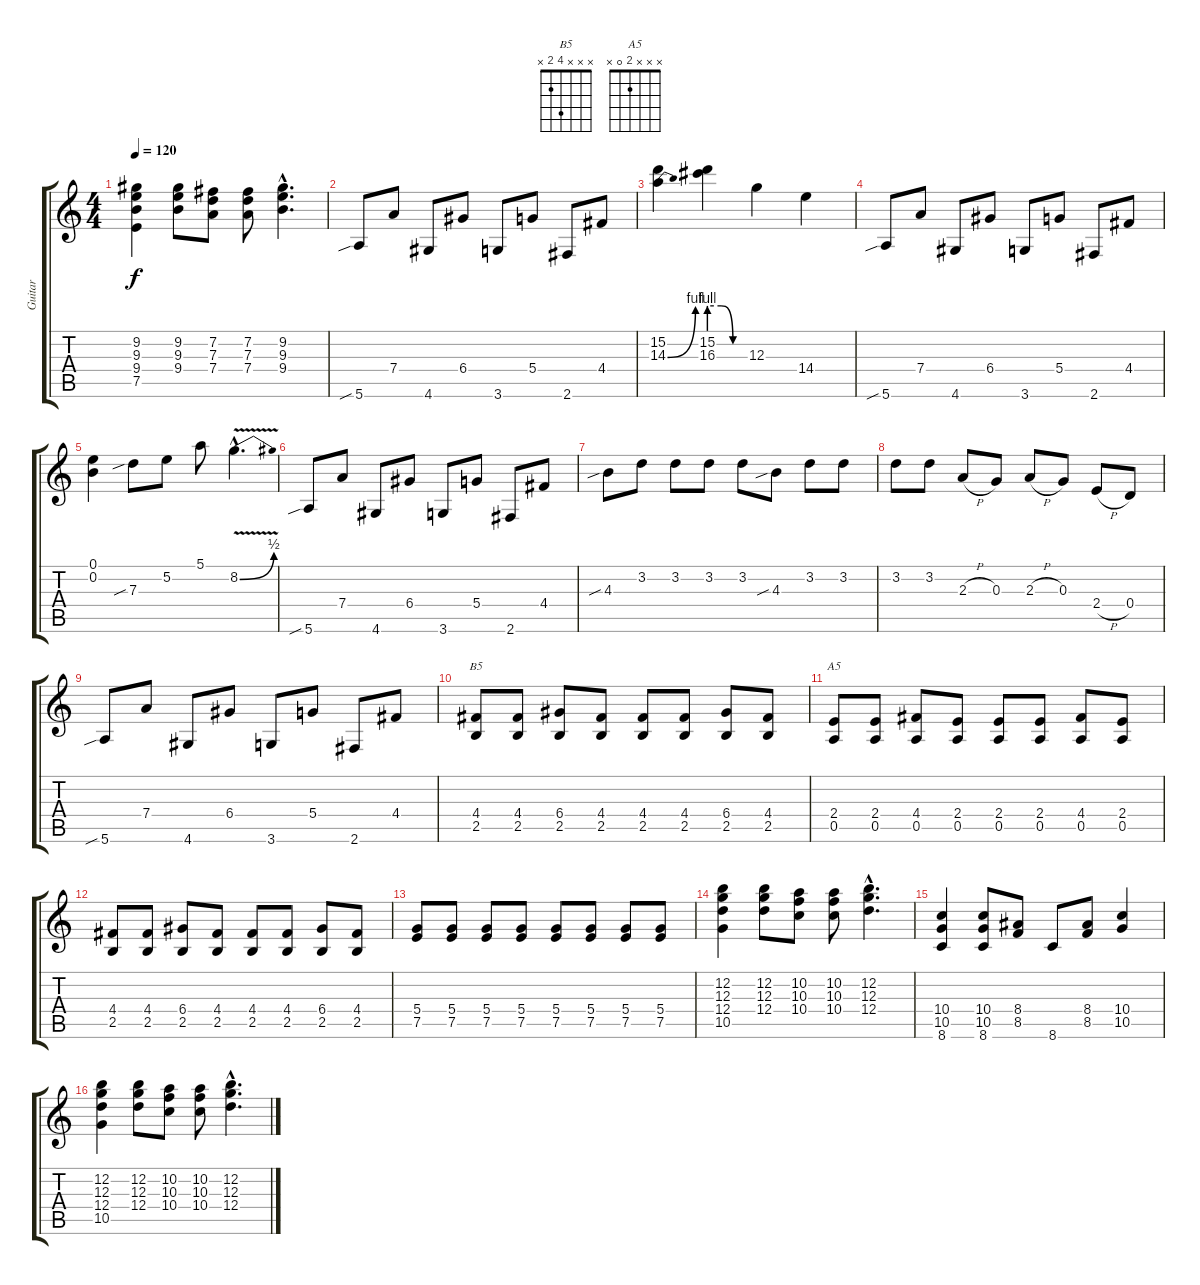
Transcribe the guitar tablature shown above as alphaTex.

\track ("Guitar" "Guitar") {instrument distortionguitar}
\staff {score tabs}
\tuning (E4 B3 G3 D3 A2 E2) {hide}
\chord ("B5" x x x 4 2 x)
\chord ("A5" x x x 2 0 x)
\ts (4 4)
\tempo 120
\clef g2
\ks c
(9.2 9.3 9.4 7.5).4{dy f} (9.2 9.3 9.4).8 (7.2 7.3 7.4).8 (7.2 7.3 7.4).8 (9.2{hac} 9.3{hac} 9.4{hac}).4{d} |
5.6{sib}.8 7.4.8 4.6.8 6.4.8 3.6.8 5.4.8 2.6.8 4.4.8 |
(15.2 14.3{be (bend 0 0 60 4)}).4 (15.2 16.3{be (custom 0 4 20 4 40 0 60 0)}).4 12.3.4 14.4.4 |
5.6{sib}.8 7.4.8 4.6.8 6.4.8 3.6.8 5.4.8 2.6.8 4.4.8 |
(0.1 0.2).4 7.3{sib}.8 5.2.8 5.1.8 8.2{be (bend 0 0 60 2) v hac}.4{d} |
5.6{sib}.8 7.4.8 4.6.8 6.4.8 3.6.8 5.4.8 2.6.8 4.4.8 |
4.3{sib}.8 3.2.8 3.2.8 3.2.8 3.2.8 4.3{sib}.8 3.2.8 3.2.8 |
3.2.8 3.2.8 2.3{h}.8 0.3.8 2.3{h}.8 0.3.8 2.4{h}.8 0.4.8 |
5.6{sib}.8 7.4.8 4.6.8 6.4.8 3.6.8 5.4.8 2.6.8 4.4.8 |
(4.4 2.5).8{ch "B5"} (4.4 2.5).8 (6.4 2.5).8 (4.4 2.5).8 (4.4 2.5).8 (4.4 2.5).8 (6.4 2.5).8 (4.4 2.5).8 |
(2.4 0.5).8{ch "A5"} (2.4 0.5).8 (4.4 0.5).8 (2.4 0.5).8 (2.4 0.5).8 (2.4 0.5).8 (4.4 0.5).8 (2.4 0.5).8 |
(4.4 2.5).8 (4.4 2.5).8 (6.4 2.5).8 (4.4 2.5).8 (4.4 2.5).8 (4.4 2.5).8 (6.4 2.5).8 (4.4 2.5).8 |
(5.4 7.5).8 (5.4 7.5).8 (5.4 7.5).8 (5.4 7.5).8 (5.4 7.5).8 (5.4 7.5).8 (5.4 7.5).8 (5.4 7.5).8 |
(12.2 12.3 12.4 10.5).4 (12.2 12.3 12.4).8 (10.2 10.3 10.4).8 (10.2 10.3 10.4).8 (12.2{hac} 12.3{hac} 12.4{hac}).4{d} |
(10.4 10.5 8.6).4 (10.4 10.5 8.6).8 (8.4 8.5).8 8.6.8 (8.4 8.5).8 (10.4 10.5).4 |
(12.2 12.3 12.4 10.5).4 (12.2 12.3 12.4).8 (10.2 10.3 10.4).8 (10.2 10.3 10.4).8 (12.2{hac} 12.3{hac} 12.4{hac}).4{d}
